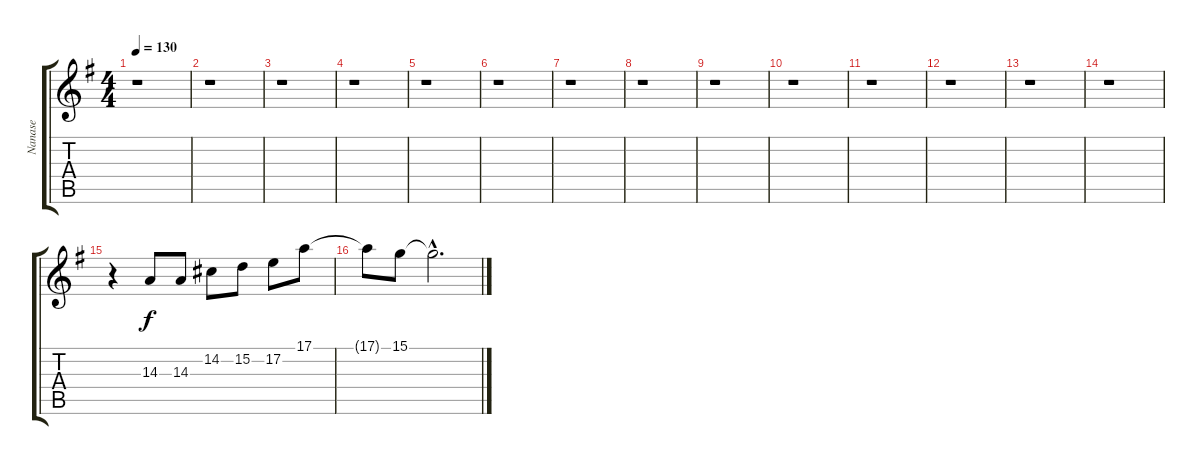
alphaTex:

\track ("Nanase" "Nanase") {instrument sopranosax}
\staff {score tabs}
\tuning (E4 B3 G3 D3 A2 E2) {hide}
\ts (4 4)
\tempo 130
\clef g2
\ks g
r.1{dy f instrument sopranosax} |
r.1 |
r.1 |
r.1 |
r.1 |
r.1 |
r.1 |
r.1 |
r.1 |
r.1 |
r.1 |
r.1 |
r.1 |
r.1 |
r.4 14.3.8 14.3.8 14.2.8 15.2.8 17.2.8 17.1.8 |
17.1{t}.8 15.1.8 15.1{hac t}.2{d}
